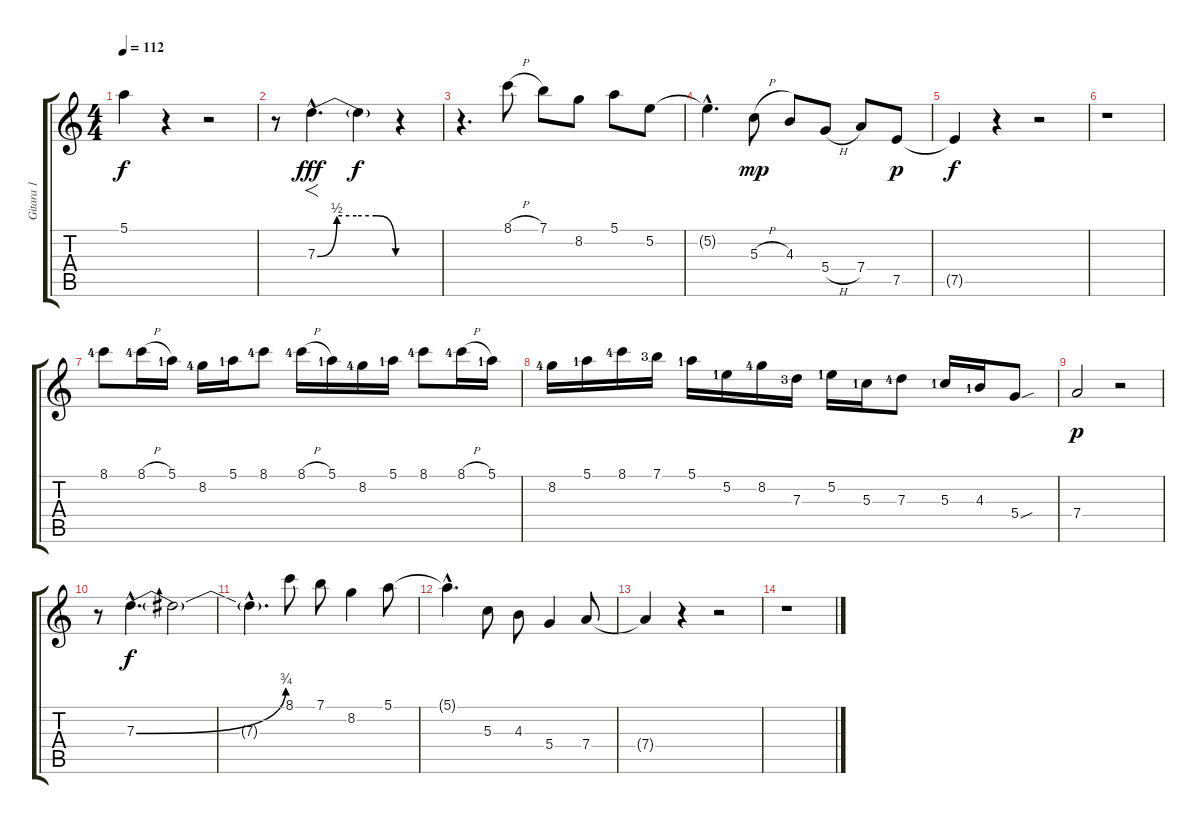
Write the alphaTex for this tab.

\track ("Gitara 1" "Gitara 1") {instrument electricguitarjazz}
\staff {score tabs}
\tuning (E4 B3 G3 D3 A2 E2) {hide}
\ts (4 4)
\tempo 112
\clef g2
\ks c
5.1{t}.4{dy f} r.4 r.2 |
r.8 7.3{be (custom 0 0 15 2 30 2 45 2 60 0) hac}.4{f d dy fff} 7.3{t}.4{dy f} r.4 |
r.4{d} 8.1{h}.8 7.1.8 8.2.8 5.1.8 5.2.8 |
5.2{hac t}.4{d} 5.3{h}.8{dy mp} 4.3.8 5.4{h}.8 7.4.8 7.5.8{dy p} |
7.5{t}.4{dy f} r.4 r.2 |
r.1 |
8.1{lf 5}.8 8.1{h lf 5}.16 5.1{lf 2}.16 8.2{lf 5}.16 5.1{lf 2}.16 8.1{lf 5}.8 8.1{h lf 5}.16 5.1{lf 2}.16 8.2{lf 5}.16 5.1{lf 2}.16 8.1{lf 5}.8 8.1{h lf 5}.16 5.1{lf 2}.16 |
8.2{lf 5}.16 5.1{lf 2}.16 8.1{lf 5}.16 7.1{lf 4}.16 5.1{lf 2}.16 5.2{lf 2}.16 8.2{lf 5}.16 7.3{lf 4}.16 5.2{lf 2}.16 5.3{lf 2}.16 7.3{lf 5}.8 5.3{lf 2}.16 4.3{lf 2}.16 5.4{sou}.8 |
7.4.2{dy p} r.2 |
r.8 7.3{be (bend 0 0 60 3) hac}.4{d dy f} 7.3{t}.2 |
7.3{hac t}.4{d} 8.1.8 7.1.8 8.2.4 5.1.8 |
5.1{hac t}.4{d} 5.3.8 4.3.8 5.4.4 7.4.8 |
7.4{t}.4 r.4 r.2 |
r.1
